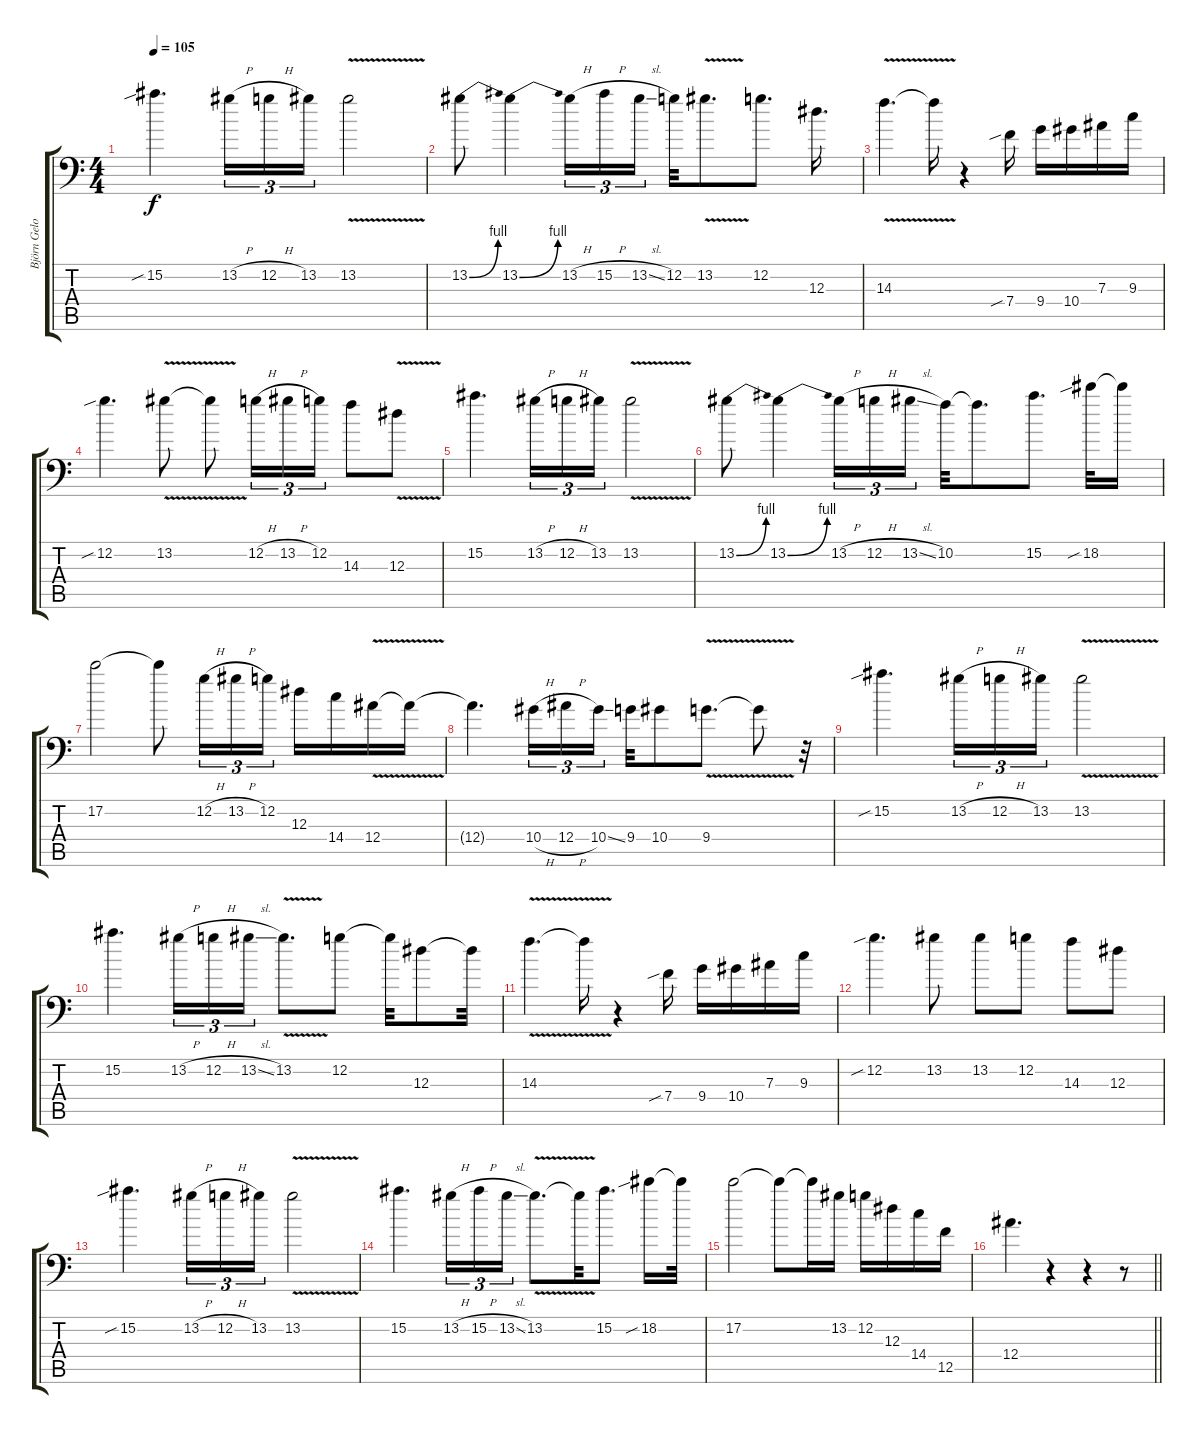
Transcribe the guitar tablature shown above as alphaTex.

\track ("Björn Gelotte" "Björn Gelo") {instrument distortionguitar}
\staff {score tabs}
\tuning (C4 G3 Eb3 Bb2 F2 Bb1) {hide}
\ts (4 4)
\tempo 105
\clef f4
\ks c
15.2{sib}.4{d dy f} 13.2{h}.16{tu (3 2)} 12.2{h}.16{tu (3 2)} 13.2.16{tu (3 2)} 13.2{v}.2 |
13.2{be (bend 0 0 60 4)}.8 13.2{be (bend 0 0 60 4)}.4 13.2{h}.16{tu (3 2)} 15.2{h}.16{tu (3 2)} 13.2{sl}.16{tu (3 2)} 12.2.32 13.2{v}.8{d} 12.2.8{d} 12.3.16{d} |
14.3{v}.4{d} 14.3{t}.16 r.4 7.4{sib}.16 9.4.16 10.4.16 7.3.16 9.3.16 |
12.2{sib}.4{d} 13.2{v}.8 13.2{t}.8 12.2{h}.16{tu (3 2)} 13.2{h}.16{tu (3 2)} 12.2.16{tu (3 2)} 14.3.8 12.3{v}.8 |
15.2.4{d} 13.2{h}.16{tu (3 2)} 12.2{h}.16{tu (3 2)} 13.2.16{tu (3 2)} 13.2{v}.2 |
13.2{be (bend 0 0 60 4)}.8 13.2{be (bend 0 0 60 4)}.4 13.2{h}.16{tu (3 2)} 12.2{h}.16{tu (3 2)} 13.2{sl}.16{tu (3 2)} 10.2.32 10.2{t}.8{d} 15.2.8{d} 18.2{sib}.32 18.2{t}.16 |
17.2.2 17.2{t}.8 12.2{h}.16{tu (3 2)} 13.2{h}.16{tu (3 2)} 12.2.16{tu (3 2)} 12.3.16 14.4.16 12.4{v}.16 12.4{t}.16 |
12.4{t}.4{d} 10.4{h}.16{tu (3 2)} 12.4{h}.16{tu (3 2)} 10.4{ss}.16{tu (3 2)} 9.4.32 10.4.8 9.4{v}.8{d} 9.4{t}.8 r.32{instrument overdrivenguitar} |
15.2{sib}.4{d} 13.2{h}.16{tu (3 2)} 12.2{h}.16{tu (3 2)} 13.2.16{tu (3 2)} 13.2{v}.2 |
15.2.4{d} 13.2{h}.16{tu (3 2)} 12.2{h}.16{tu (3 2)} 13.2{sl}.16{tu (3 2)} 13.2{v}.8{d} 12.2.8 12.2{t}.32 12.3.8 12.3{t}.32 |
14.3{v}.4{d} 14.3{t}.16 r.4 7.4{sib}.16 9.4.16 10.4.16 7.3.16 9.3.16 |
12.2{sib}.4{d} 13.2.8 13.2.8 12.2.8 14.3.8 12.3.8 |
15.2{sib}.4{d} 13.2{h}.16{tu (3 2)} 12.2{h}.16{tu (3 2)} 13.2.16{tu (3 2)} 13.2{v}.2 |
15.2.4{d} 13.2{h}.16{tu (3 2)} 15.2{h}.16{tu (3 2)} 13.2{sl}.16{tu (3 2)} 13.2{v}.8{d} 13.2{t}.32 15.2.8{d} 18.2{sib}.16 18.2{t}.32 |
17.2.2 17.2{t}.8 17.2{t}.16 13.2.16 12.2.16 12.3.16 14.4.16 12.5.16 |
\barLineRight lightlight
12.4.4{d} r.4{volume 16 instrument electricguitarclean} r.4 r.8
